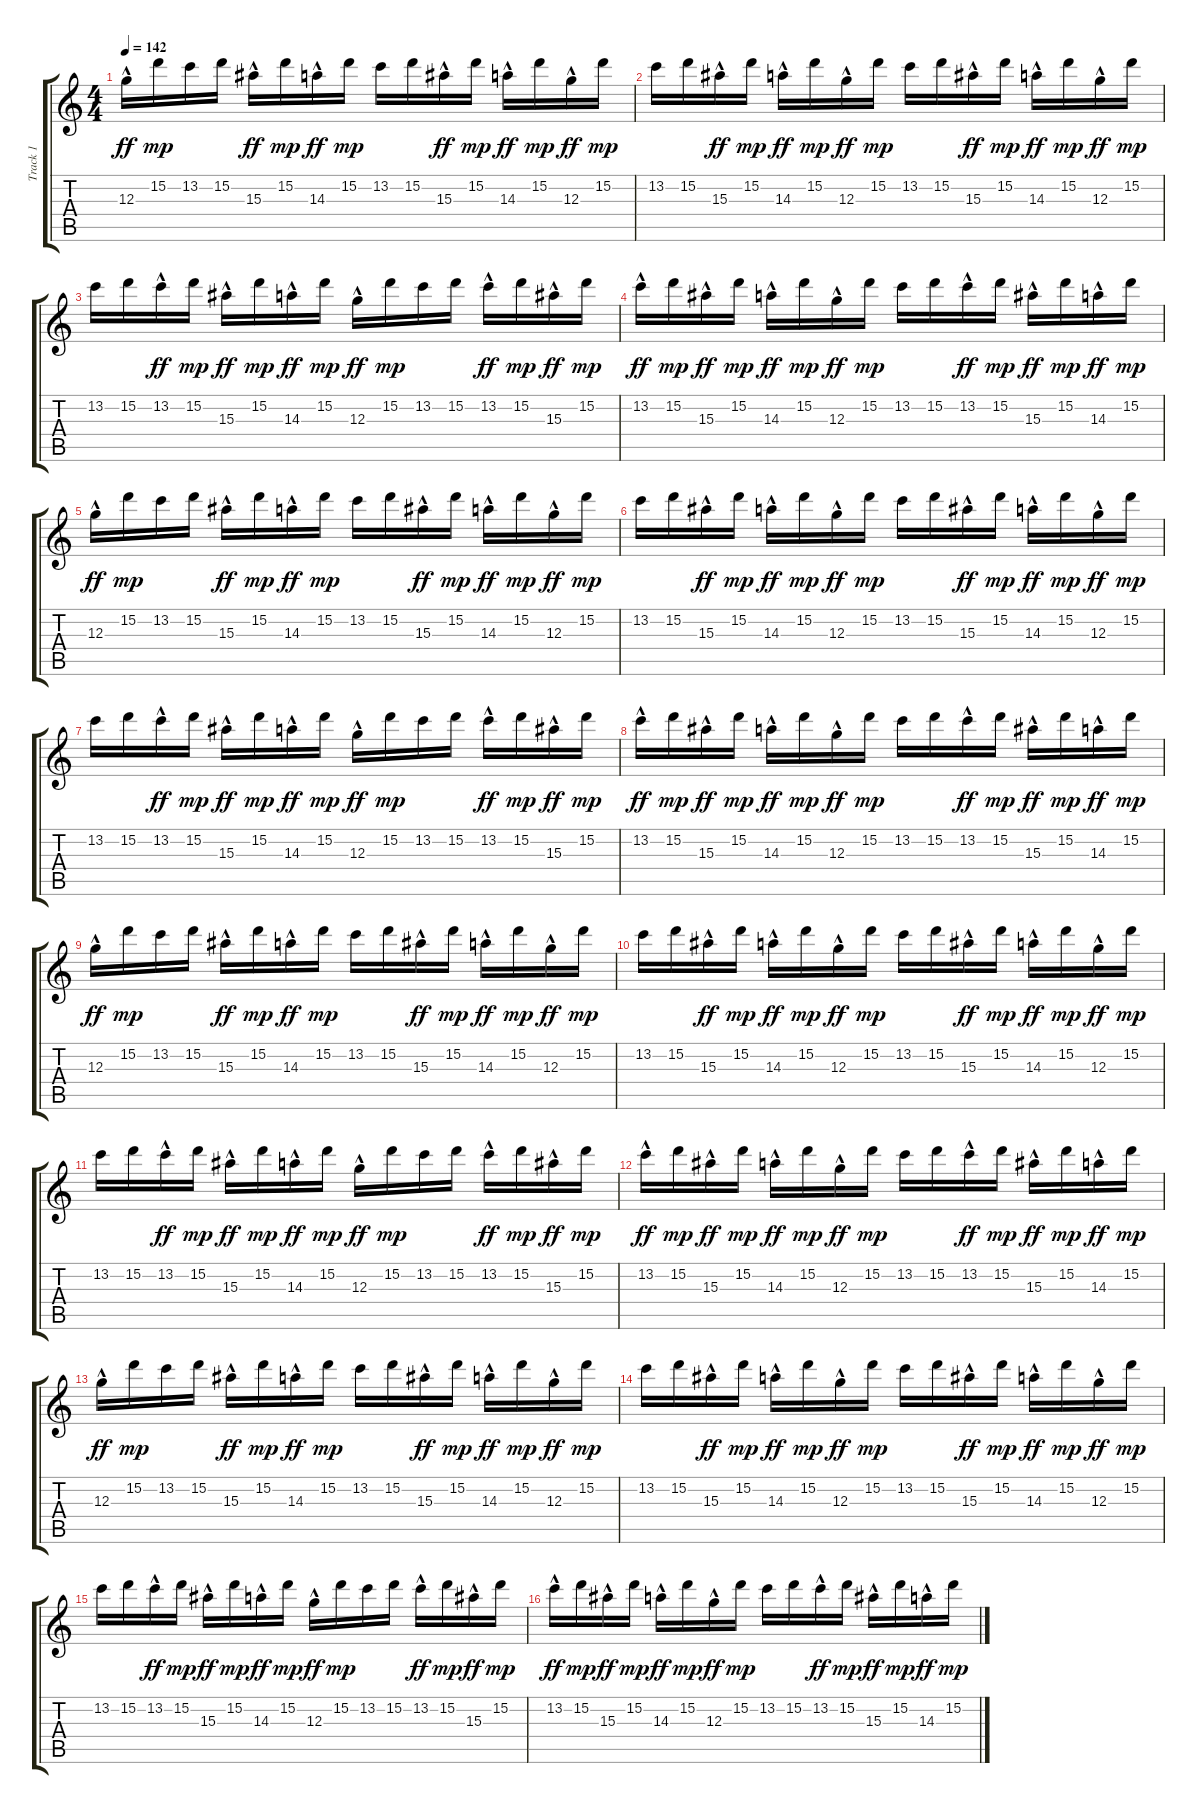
\track ("Track 1" "Track 1") {instrument overdrivenguitar}
\staff {score tabs}
\tuning (E4 B3 G3 D3 A2 E2) {hide}
\ts (4 4)
\tempo 142
\clef g2
\ks c
12.3{hac}.16{dy ff} 15.2.16{dy mp} 13.2.16 15.2.16 15.3{hac}.16{dy ff} 15.2.16{dy mp} 14.3{hac}.16{dy ff} 15.2.16{dy mp} 13.2.16 15.2.16 15.3{hac}.16{dy ff} 15.2.16{dy mp} 14.3{hac}.16{dy ff} 15.2.16{dy mp} 12.3{hac}.16{dy ff} 15.2.16{dy mp} |
13.2.16 15.2.16 15.3{hac}.16{dy ff} 15.2.16{dy mp} 14.3{hac}.16{dy ff} 15.2.16{dy mp} 12.3{hac}.16{dy ff} 15.2.16{dy mp} 13.2.16 15.2.16 15.3{hac}.16{dy ff} 15.2.16{dy mp} 14.3{hac}.16{dy ff} 15.2.16{dy mp} 12.3{hac}.16{dy ff} 15.2.16{dy mp} |
13.2.16 15.2.16 13.2{hac}.16{dy ff} 15.2.16{dy mp} 15.3{hac}.16{dy ff} 15.2.16{dy mp} 14.3{hac}.16{dy ff} 15.2.16{dy mp} 12.3{hac}.16{dy ff} 15.2.16{dy mp} 13.2.16 15.2.16 13.2{hac}.16{dy ff} 15.2.16{dy mp} 15.3{hac}.16{dy ff} 15.2.16{dy mp} |
13.2{hac}.16{dy ff} 15.2.16{dy mp} 15.3{hac}.16{dy ff} 15.2.16{dy mp} 14.3{hac}.16{dy ff} 15.2.16{dy mp} 12.3{hac}.16{dy ff} 15.2.16{dy mp} 13.2.16 15.2.16 13.2{hac}.16{dy ff} 15.2.16{dy mp} 15.3{hac}.16{dy ff} 15.2.16{dy mp} 14.3{hac}.16{dy ff} 15.2.16{dy mp} |
12.3{hac}.16{dy ff} 15.2.16{dy mp} 13.2.16 15.2.16 15.3{hac}.16{dy ff} 15.2.16{dy mp} 14.3{hac}.16{dy ff} 15.2.16{dy mp} 13.2.16 15.2.16 15.3{hac}.16{dy ff} 15.2.16{dy mp} 14.3{hac}.16{dy ff} 15.2.16{dy mp} 12.3{hac}.16{dy ff} 15.2.16{dy mp} |
13.2.16 15.2.16 15.3{hac}.16{dy ff} 15.2.16{dy mp} 14.3{hac}.16{dy ff} 15.2.16{dy mp} 12.3{hac}.16{dy ff} 15.2.16{dy mp} 13.2.16 15.2.16 15.3{hac}.16{dy ff} 15.2.16{dy mp} 14.3{hac}.16{dy ff} 15.2.16{dy mp} 12.3{hac}.16{dy ff} 15.2.16{dy mp} |
13.2.16 15.2.16 13.2{hac}.16{dy ff} 15.2.16{dy mp} 15.3{hac}.16{dy ff} 15.2.16{dy mp} 14.3{hac}.16{dy ff} 15.2.16{dy mp} 12.3{hac}.16{dy ff} 15.2.16{dy mp} 13.2.16 15.2.16 13.2{hac}.16{dy ff} 15.2.16{dy mp} 15.3{hac}.16{dy ff} 15.2.16{dy mp} |
13.2{hac}.16{dy ff} 15.2.16{dy mp} 15.3{hac}.16{dy ff} 15.2.16{dy mp} 14.3{hac}.16{dy ff} 15.2.16{dy mp} 12.3{hac}.16{dy ff} 15.2.16{dy mp} 13.2.16 15.2.16 13.2{hac}.16{dy ff} 15.2.16{dy mp} 15.3{hac}.16{dy ff} 15.2.16{dy mp} 14.3{hac}.16{dy ff} 15.2.16{dy mp} |
12.3{hac}.16{dy ff} 15.2.16{dy mp} 13.2.16 15.2.16 15.3{hac}.16{dy ff} 15.2.16{dy mp} 14.3{hac}.16{dy ff} 15.2.16{dy mp} 13.2.16 15.2.16 15.3{hac}.16{dy ff} 15.2.16{dy mp} 14.3{hac}.16{dy ff} 15.2.16{dy mp} 12.3{hac}.16{dy ff} 15.2.16{dy mp} |
13.2.16 15.2.16 15.3{hac}.16{dy ff} 15.2.16{dy mp} 14.3{hac}.16{dy ff} 15.2.16{dy mp} 12.3{hac}.16{dy ff} 15.2.16{dy mp} 13.2.16 15.2.16 15.3{hac}.16{dy ff} 15.2.16{dy mp} 14.3{hac}.16{dy ff} 15.2.16{dy mp} 12.3{hac}.16{dy ff} 15.2.16{dy mp} |
13.2.16 15.2.16 13.2{hac}.16{dy ff} 15.2.16{dy mp} 15.3{hac}.16{dy ff} 15.2.16{dy mp} 14.3{hac}.16{dy ff} 15.2.16{dy mp} 12.3{hac}.16{dy ff} 15.2.16{dy mp} 13.2.16 15.2.16 13.2{hac}.16{dy ff} 15.2.16{dy mp} 15.3{hac}.16{dy ff} 15.2.16{dy mp} |
13.2{hac}.16{dy ff} 15.2.16{dy mp} 15.3{hac}.16{dy ff} 15.2.16{dy mp} 14.3{hac}.16{dy ff} 15.2.16{dy mp} 12.3{hac}.16{dy ff} 15.2.16{dy mp} 13.2.16 15.2.16 13.2{hac}.16{dy ff} 15.2.16{dy mp} 15.3{hac}.16{dy ff} 15.2.16{dy mp} 14.3{hac}.16{dy ff} 15.2.16{dy mp} |
12.3{hac}.16{dy ff} 15.2.16{dy mp} 13.2.16 15.2.16 15.3{hac}.16{dy ff} 15.2.16{dy mp} 14.3{hac}.16{dy ff} 15.2.16{dy mp} 13.2.16 15.2.16 15.3{hac}.16{dy ff} 15.2.16{dy mp} 14.3{hac}.16{dy ff} 15.2.16{dy mp} 12.3{hac}.16{dy ff} 15.2.16{dy mp} |
13.2.16 15.2.16 15.3{hac}.16{dy ff} 15.2.16{dy mp} 14.3{hac}.16{dy ff} 15.2.16{dy mp} 12.3{hac}.16{dy ff} 15.2.16{dy mp} 13.2.16 15.2.16 15.3{hac}.16{dy ff} 15.2.16{dy mp} 14.3{hac}.16{dy ff} 15.2.16{dy mp} 12.3{hac}.16{dy ff} 15.2.16{dy mp} |
13.2.16 15.2.16 13.2{hac}.16{dy ff} 15.2.16{dy mp} 15.3{hac}.16{dy ff} 15.2.16{dy mp} 14.3{hac}.16{dy ff} 15.2.16{dy mp} 12.3{hac}.16{dy ff} 15.2.16{dy mp} 13.2.16 15.2.16 13.2{hac}.16{dy ff} 15.2.16{dy mp} 15.3{hac}.16{dy ff} 15.2.16{dy mp} |
13.2{hac}.16{dy ff} 15.2.16{dy mp} 15.3{hac}.16{dy ff} 15.2.16{dy mp} 14.3{hac}.16{dy ff} 15.2.16{dy mp} 12.3{hac}.16{dy ff} 15.2.16{dy mp} 13.2.16 15.2.16 13.2{hac}.16{dy ff} 15.2.16{dy mp} 15.3{hac}.16{dy ff} 15.2.16{dy mp} 14.3{hac}.16{dy ff} 15.2.16{dy mp}
